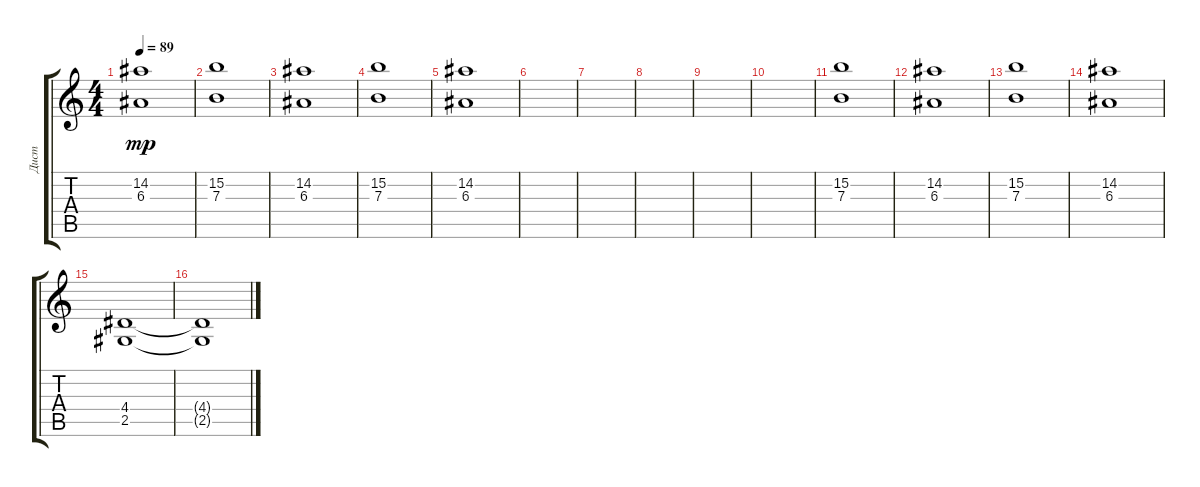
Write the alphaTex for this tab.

\track ("Дист" "Дист") {instrument distortionguitar}
\staff {score tabs}
\tuning (Db4 Ab3 E3 B2 Gb2 B1) {hide}
\ts (4 4)
\tempo 89
\clef g2
\ks c
(14.2 6.3).1{dy mp} |
(15.2 7.3).1 |
(14.2 6.3).1 |
(15.2 7.3).1 |
(14.2 6.3).1 |
|
|
|
|
|
(15.2 7.3).1 |
(14.2 6.3).1 |
(15.2 7.3).1 |
(14.2 6.3).1 |
(4.4 2.5).1{volume 7 instrument distortionguitar} |
(4.4{t} 2.5{t}).1
